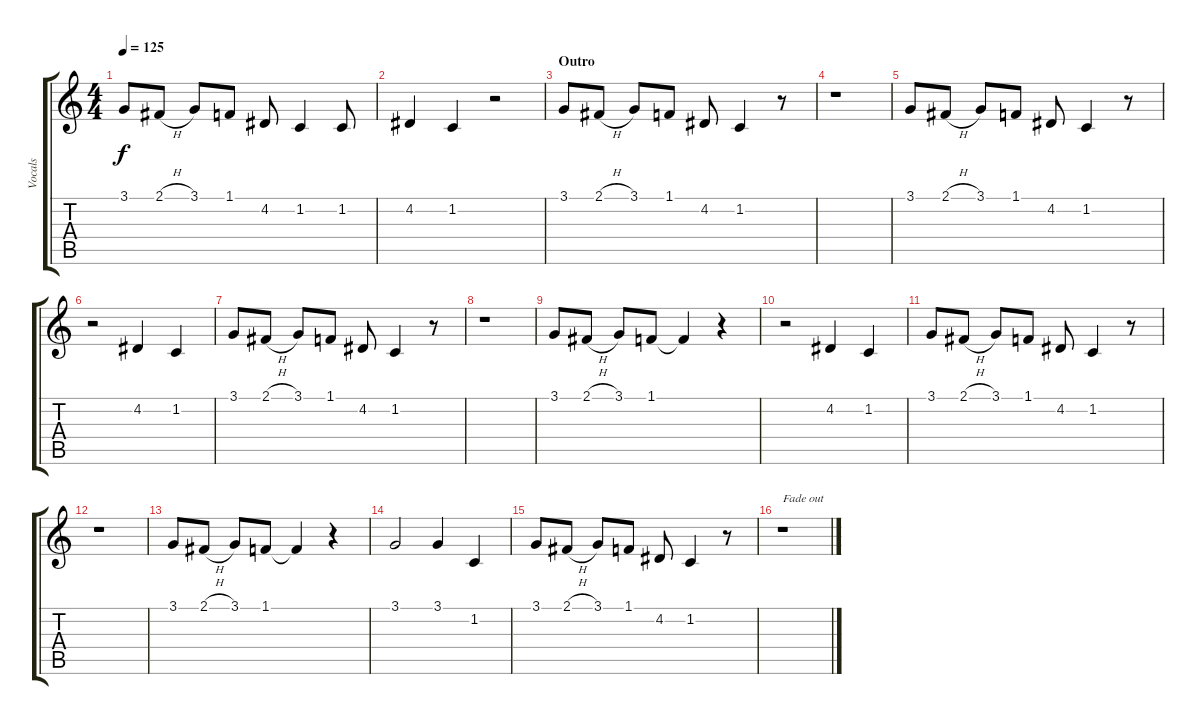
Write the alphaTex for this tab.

\track ("Vocals" "Vocals") {instrument tenorsax}
\staff {score tabs}
\tuning (E4 B3 G3 D3 A2 E2) {hide}
\ts (4 4)
\tempo 125
\clef g2
\ks c
3.1.8{dy f} 2.1{h}.8 3.1.8 1.1.8 4.2.8 1.2.4 1.2.8 |
4.2.4 1.2.4 r.2 |
\section ("" "Outro")
3.1.8 2.1{h}.8 3.1.8 1.1.8 4.2.8 1.2.4 r.8 |
r.1 |
3.1.8 2.1{h}.8 3.1.8 1.1.8 4.2.8 1.2.4 r.8 |
r.2 4.2.4 1.2.4 |
3.1.8 2.1{h}.8 3.1.8 1.1.8 4.2.8 1.2.4 r.8 |
r.1 |
3.1.8 2.1{h}.8 3.1.8 1.1.8 1.1{t}.4 r.4 |
r.2 4.2.4 1.2.4 |
3.1.8 2.1{h}.8 3.1.8 1.1.8 4.2.8 1.2.4 r.8 |
r.1 |
3.1.8 2.1{h}.8 3.1.8 1.1.8 1.1{t}.4 r.4 |
3.1.2 3.1.4 1.2.4 |
3.1.8 2.1{h}.8 3.1.8 1.1.8 4.2.8 1.2.4 r.8 |
r.1{txt "Fade out"}
